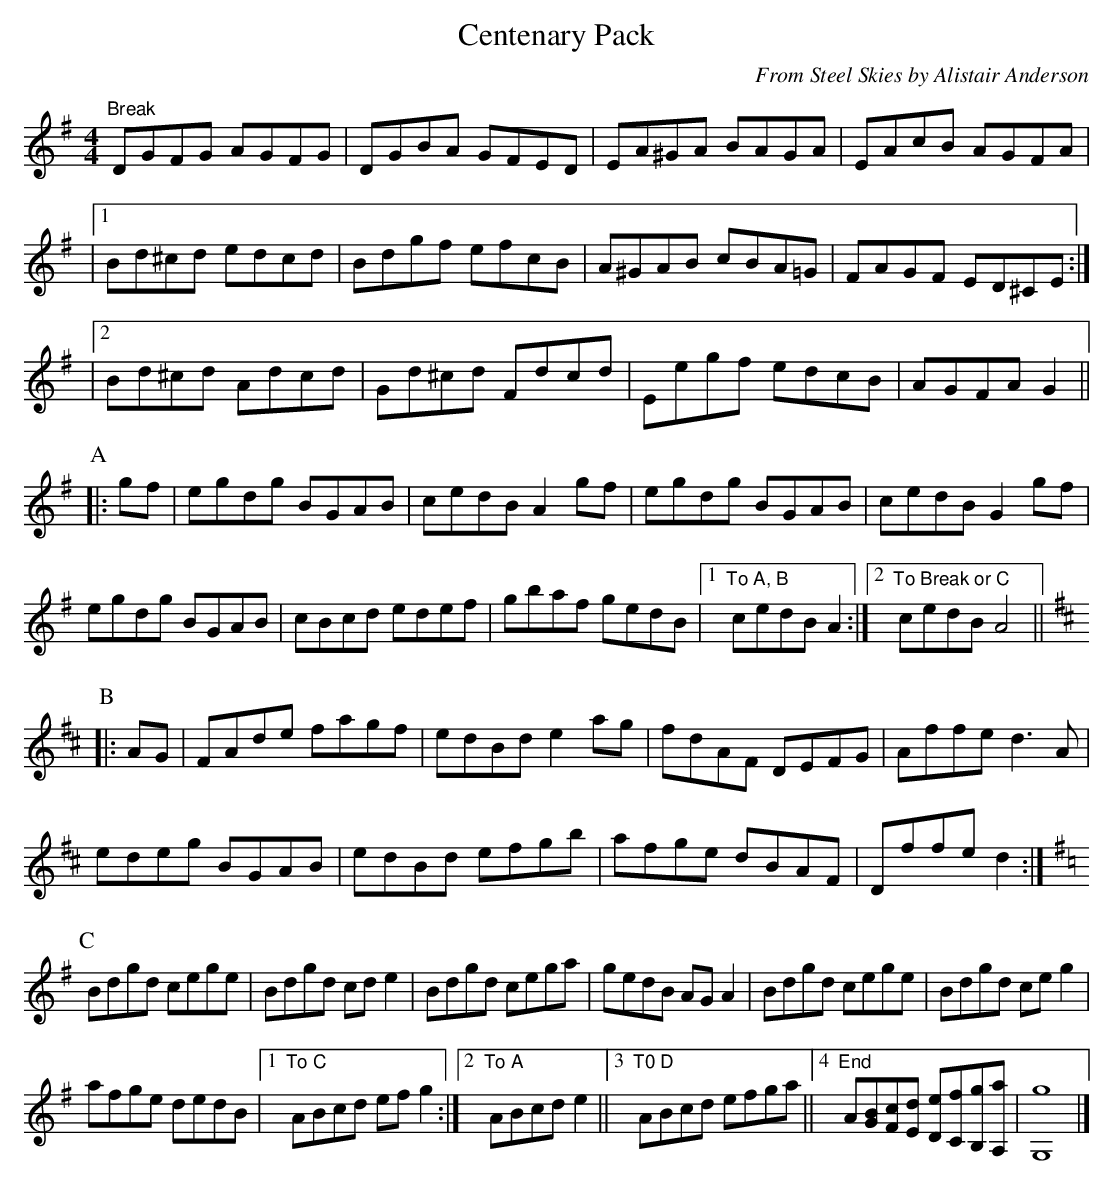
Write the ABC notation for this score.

X:1
T:Centenary Pack
C:From Steel Skies by Alistair Anderson
M:4/4
L:1/8
K:G
"Break"/
DGFG AGFG | DGBA GFED | EA^GA BAGA | EAcB AGFA |
|1 Bd^cd edcd | Bdgf efcB | A^GAB cBA=G | FAGF ED^CE :|
|2 Bd^cd Adcd | Gd^cd Fdcd | Eegf edcB | AGFA G2 ||
P:A
|:gf | egdg BGAB | cedB A2 gf | egdg BGAB | cedB G2 gf |
egdg BGAB | cBcd edef | gbaf gedB |1"To A, B" cedB A2 :|2"To Break or C" cedB A4 ||
K:D
P:B
|:AG | FAde fagf | edBd e2 ag | fdAF DEFG | Affe d3 A |
edeg BGAB | edBd efgb | afge dBAF | Dffe d2 :|
K:G
P:C
Bdgd cege | Bdgd cd e2 | Bdgd cega | gedB AG A2 | Bdgd cege | Bdgd ce g2 |
afge dedB |1 "To C" ABcd ef g2 :|2"To A" ABcd e2 ||3 "T0 D" ABcd efga ||4"End"A[BG][cF][dE] [eD][fC][gB,][aA,] | [g8G,8]|]
